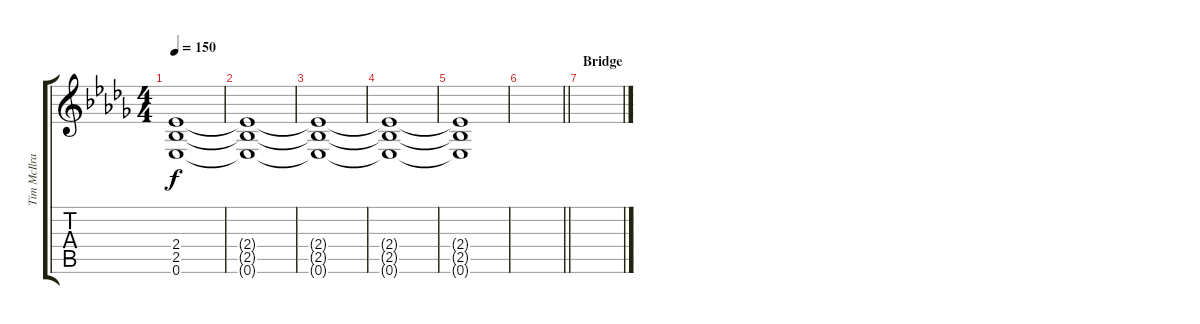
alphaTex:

\track ("Tim McIlrath - Guitar Two" "Tim McIlra") {instrument distortionguitar}
\staff {score tabs}
\tuning (Eb4 Bb3 Gb3 Db3 Ab2 Eb2) {hide}
\ts (4 4)
\tempo 150
\clef g2
\ks db
(2.4{t} 2.5{t} 0.6{t}).1{dy f} |
(2.4{t} 2.5{t} 0.6{t}).1 |
(2.4{t} 2.5{t} 0.6{t}).1 |
(2.4{t} 2.5{t} 0.6{t}).1{volume 0} |
(2.4{t} 2.5{t} 0.6{t}).1 |
\barLineRight lightlight
|
\section ("" "Bridge")
